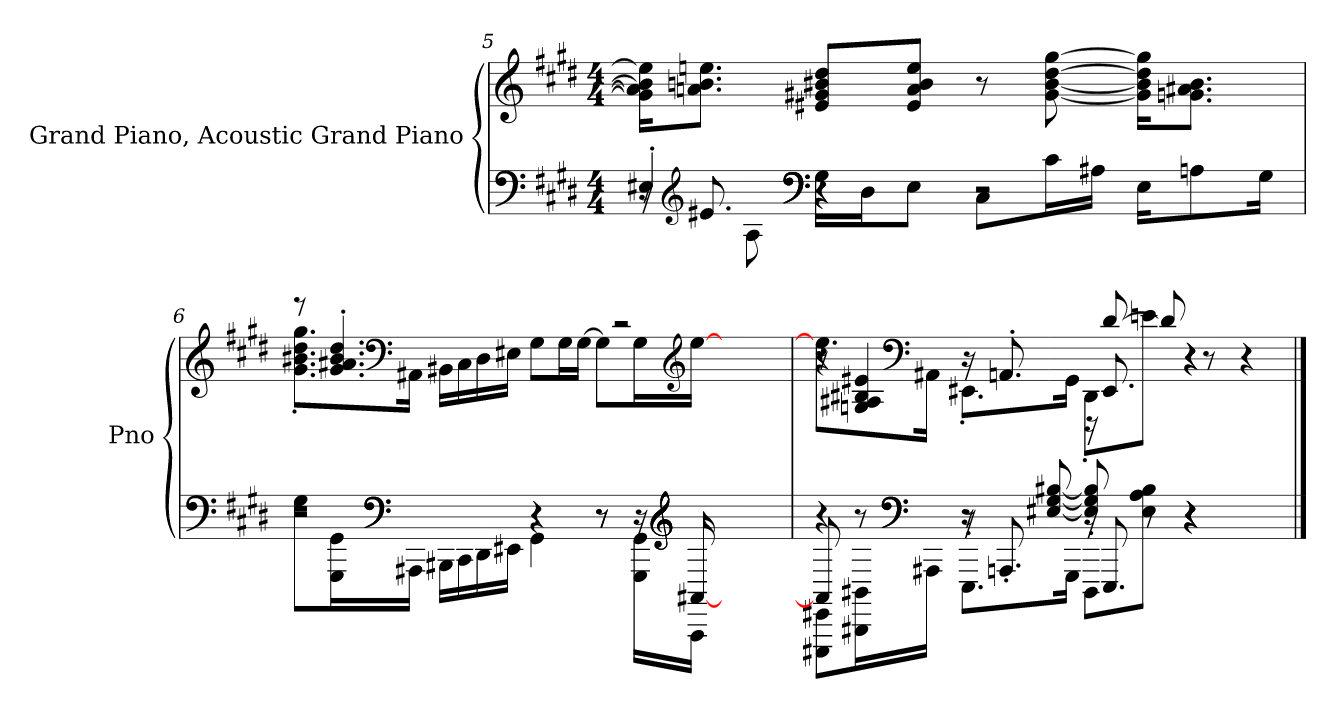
**kern	**kern
*part1	*part1
*staff2	*staff1
*I"Grand Piano, Acoustic Grand Piano	*
*I'Pno	*
*clefF4	*clefG2
*k[f#c#g#d#]	*k[f#c#g#d#]
*M4/4	*M4/4
=5	=5
*^	*
*	*^	*
16r	8r	4E#X'i/	16g\] 16a#\] 16b#\] 16ee#\]KL
*clefG2	*	*	*
8.e#Xi/	.	.	8.ani\ 8.bni\ 8.eeni\J
.	8Ai\	.	.
*clefF4	*	*	*
4r	16G#i\LL	4r	8e#Xi/ 8g#Xi/ 8b#Xi/ 8dd#i/L
.	16D#i\J	.	.
.	8E#i\J	.	8e#i/ 8ai/ 8b#i/ 8eei/J
2r	8C#i\L	2r	8r
.	16c#i\L	.	[8g#i\ [8b#i\ [8dd#j\ [8gg#j\
.	16A#Xj\JJ	.	.
.	16E#i\KL	.	16g#\] 16b#\] 16dd#\] 16gg#\]KL
.	8Anj\	.	8.gnj\ 8.a#Xj\ 8.b#j\J
.	16G#j\Jk	.	.
!!LO:LB:g=z
=6	=6	=6	=6
*	*	*^	*^
8.ryy	1r	8G#i\L	2r	8r	8.g#j\' 8.b#Xj\' 8.dd#j\' 8.gg#j\'L
.	.	16GGG#j\ 16GG#j\L	.	4.g#j/' 4.a#Xj/' 4.b#j/' 4.dd#j/'	.
*clefF4	*	*	*	*clefF4	*
4ryy	.	16AAA#Xj\JJ	.	.	16AA#Xj\Jk
.	.	16BBB#Xj\LL	.	.	16BB#Xj\LL
.	.	16CC#j\	.	.	16C#j\
.	.	16DD#j\	.	.	16D#j\
16ryy	.	16EE#Xj\JJ	.	.	16E#Xj\JJ
4..ryy	.	4GG#'j\	4r	4ryy	8G#j\L
.	.	.	.	.	16G#j\L
.	.	.	.	.	[16G#j\JJ
.	.	8r	8r	16ryy	8G#\L]
.	.	.	.	2r	.
.	.	16GGG#j\ 16GG#j\LL	16r	.	16G#j\L
*clefG2	*	*	*	*clefG2	*
16ryy	.	16AAA#j\JJ	[16AA#Xj/	.	[16eei\JJ
4.ryy	4.ryy	4.ryy	4.ryy	.	4.ryy
.	.	.	.	16ryy	.
!!LO:LB:g=z
=7	=7	=7	=7	=7	=7
*	*	*	*	*	*^
8.ryy	4r	8EEE#XZ\ 8EE#XZ\L	8AA#/]	8r	8.ee\L]	4r
.	.	16BBB#XZ\ 16BB#XZ\L	8r	4GnZ/ 4A#XZ/ 4B#XZ/ 4e#XZ/	.	.
*clefF4	*	*	*	*clefF4	*	*
8.ryy	.	16AAA#XZ\JJ	.	.	16AA#XZ\Jk	.
.	8r	8.EEE#'Z\L	16r	.	8.EE#X'Z\L	16r
.	.	.	8.AAAn'Z/	.	.	8.AAn'Z/
2ryy	[8E#XZ/ [8G#Z/ [8B#XZ/	.	.	8.ryy	.	.
.	.	16GGG#Z\Jk	.	.	16GG#Z\Jk	.
.	8E#/] 8G#/] 8B#/]	8DDD#'Z\L	16r	.	8DD#'Z\L	16r
.	.	.	8.EEE#Z/	[8d#Z/	.	8.EE#Z/
.	8r	8E#Z\ 8AZ\ 8B#Z\J	.	.	8enZ\J	.
.	.	.	.	8d#/]	.	.
.	4r	4r	4r	.	4r	4r
.	.	.	.	8r	.	.
8ryy	.	.	.	.	.	.
.	.	.	.	4r	.	.
8.ryy	8.ryy	8.ryy	8.ryy	.	8.ryy	8.ryy
*v	*v	*v	*v	*	*	*
*	*v	*v	*v
==	==
*-	*-
